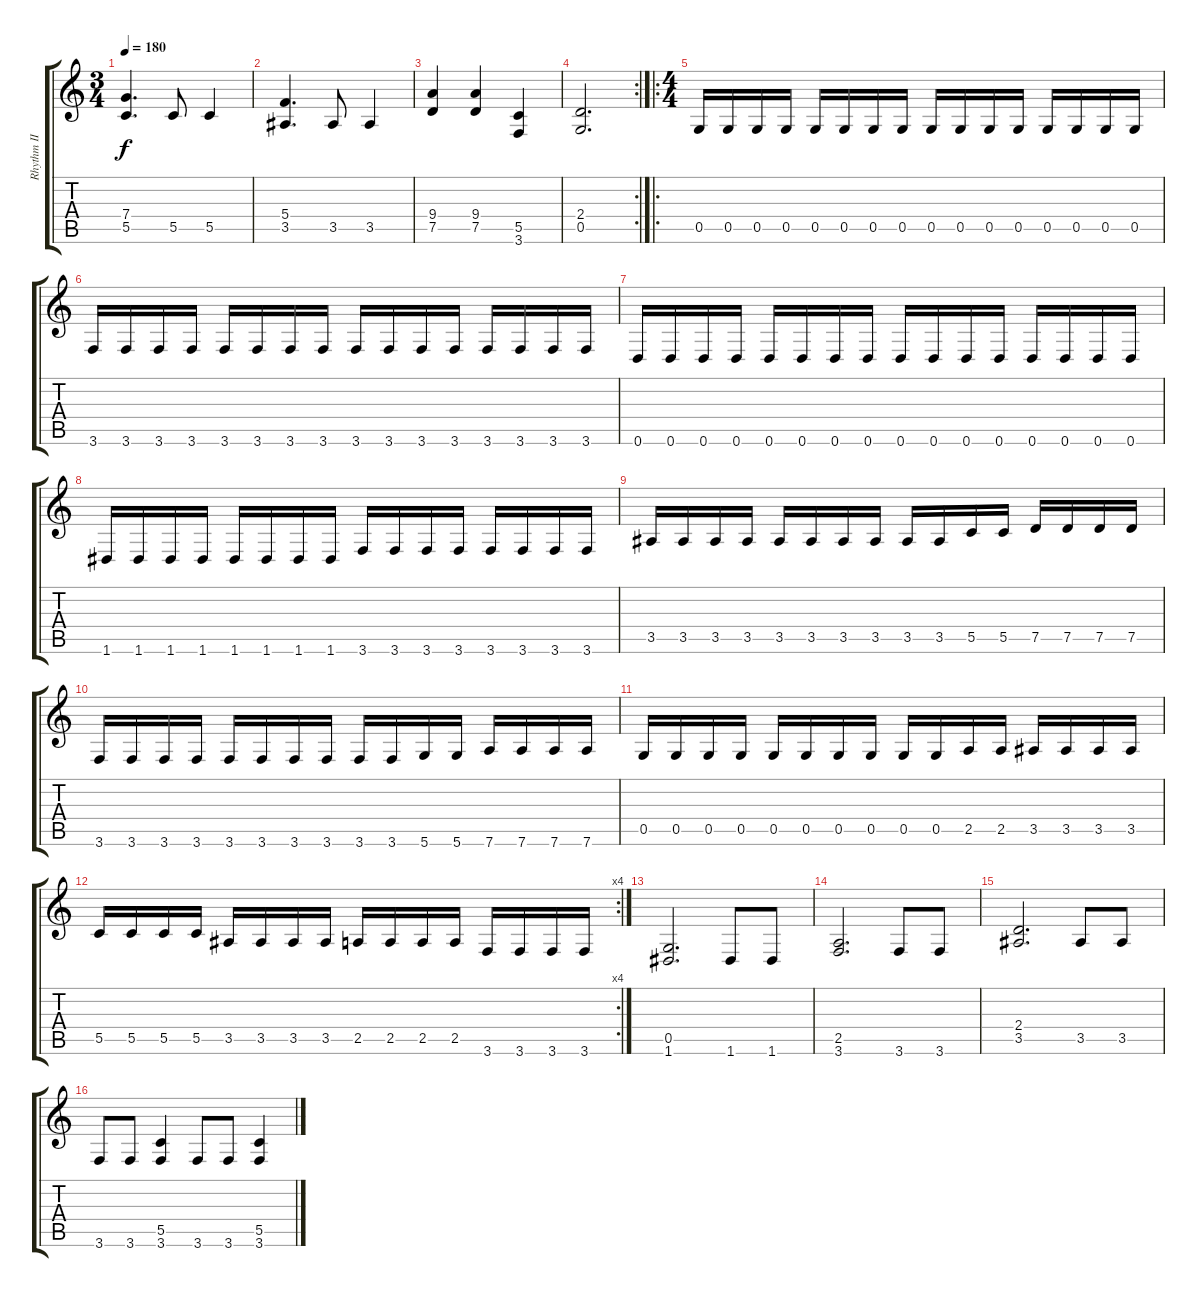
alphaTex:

\track ("Rhythm II" "Rhythm II") {instrument distortionguitar}
\staff {score tabs}
\tuning (D4 A3 F3 C3 G2 D2) {hide}
\ts (3 4)
\tempo 180
\clef g2
\ks c
(7.4 5.5).4{d dy f} 5.5.8 5.5.4 |
(5.4 3.5).4{d} 3.5.8 3.5.4 |
(9.4 7.5).4 (9.4 7.5).4 (5.5 3.6).4 |
\rc 2
(2.4 0.5).2{d} |
\ro
\ts (4 4)
0.5.16 0.5.16 0.5.16 0.5.16 0.5.16 0.5.16 0.5.16 0.5.16 0.5.16 0.5.16 0.5.16 0.5.16 0.5.16 0.5.16 0.5.16 0.5.16 |
3.6.16 3.6.16 3.6.16 3.6.16 3.6.16 3.6.16 3.6.16 3.6.16 3.6.16 3.6.16 3.6.16 3.6.16 3.6.16 3.6.16 3.6.16 3.6.16 |
0.6.16 0.6.16 0.6.16 0.6.16 0.6.16 0.6.16 0.6.16 0.6.16 0.6.16 0.6.16 0.6.16 0.6.16 0.6.16 0.6.16 0.6.16 0.6.16 |
1.6.16 1.6.16 1.6.16 1.6.16 1.6.16 1.6.16 1.6.16 1.6.16 3.6.16 3.6.16 3.6.16 3.6.16 3.6.16 3.6.16 3.6.16 3.6.16 |
3.5.16 3.5.16 3.5.16 3.5.16 3.5.16 3.5.16 3.5.16 3.5.16 3.5.16 3.5.16 5.5.16 5.5.16 7.5.16 7.5.16 7.5.16 7.5.16 |
3.6.16 3.6.16 3.6.16 3.6.16 3.6.16 3.6.16 3.6.16 3.6.16 3.6.16 3.6.16 5.6.16 5.6.16 7.6.16 7.6.16 7.6.16 7.6.16 |
0.5.16 0.5.16 0.5.16 0.5.16 0.5.16 0.5.16 0.5.16 0.5.16 0.5.16 0.5.16 2.5.16 2.5.16 3.5.16 3.5.16 3.5.16 3.5.16 |
\rc 4
5.5.16 5.5.16 5.5.16 5.5.16 3.5.16 3.5.16 3.5.16 3.5.16 2.5.16 2.5.16 2.5.16 2.5.16 3.6.16 3.6.16 3.6.16 3.6.16 |
(0.5 1.6).2{d} 1.6.8 1.6.8 |
(2.5 3.6).2{d} 3.6.8 3.6.8 |
(2.4 3.5).2{d} 3.5.8 3.5.8 |
3.6.8 3.6.8 (5.5 3.6).4 3.6.8 3.6.8 (5.5 3.6).4
